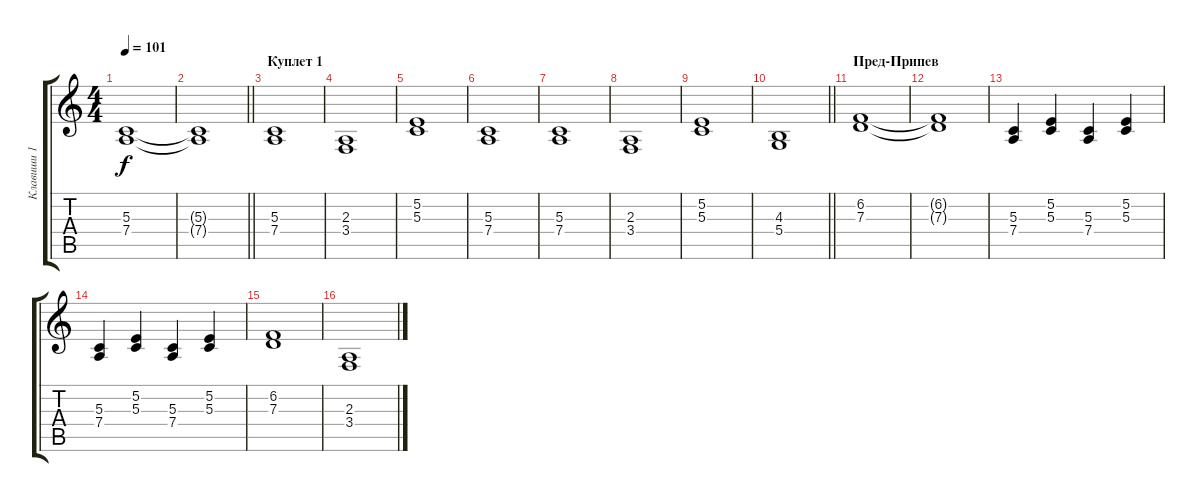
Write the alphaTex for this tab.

\track ("Клавиши 1" "Клавиши 1") {instrument choiraahs}
\staff {score tabs}
\tuning (E4 B3 G3 D3 A2 E2) {hide}
\ts (4 4)
\tempo 101
\clef g2
\ks c
(5.3 7.4).1{dy f} |
\barLineRight lightlight
(5.3{t} 7.4{t}).1 |
\section ("" "Куплет 1")
(5.3 7.4).1 |
(2.3 3.4).1 |
(5.2 5.3).1 |
(5.3 7.4).1 |
(5.3 7.4).1 |
(2.3 3.4).1 |
(5.2 5.3).1 |
\barLineRight lightlight
(4.3 5.4).1 |
\section ("" "Пред-Припев")
(6.2 7.3).1 |
(6.2{t} 7.3{t}).1 |
(5.3 7.4).4 (5.2 5.3).4 (5.3 7.4).4 (5.2 5.3).4 |
(5.3 7.4).4 (5.2 5.3).4 (5.3 7.4).4 (5.2 5.3).4 |
(6.2 7.3).1 |
(2.3 3.4).1
